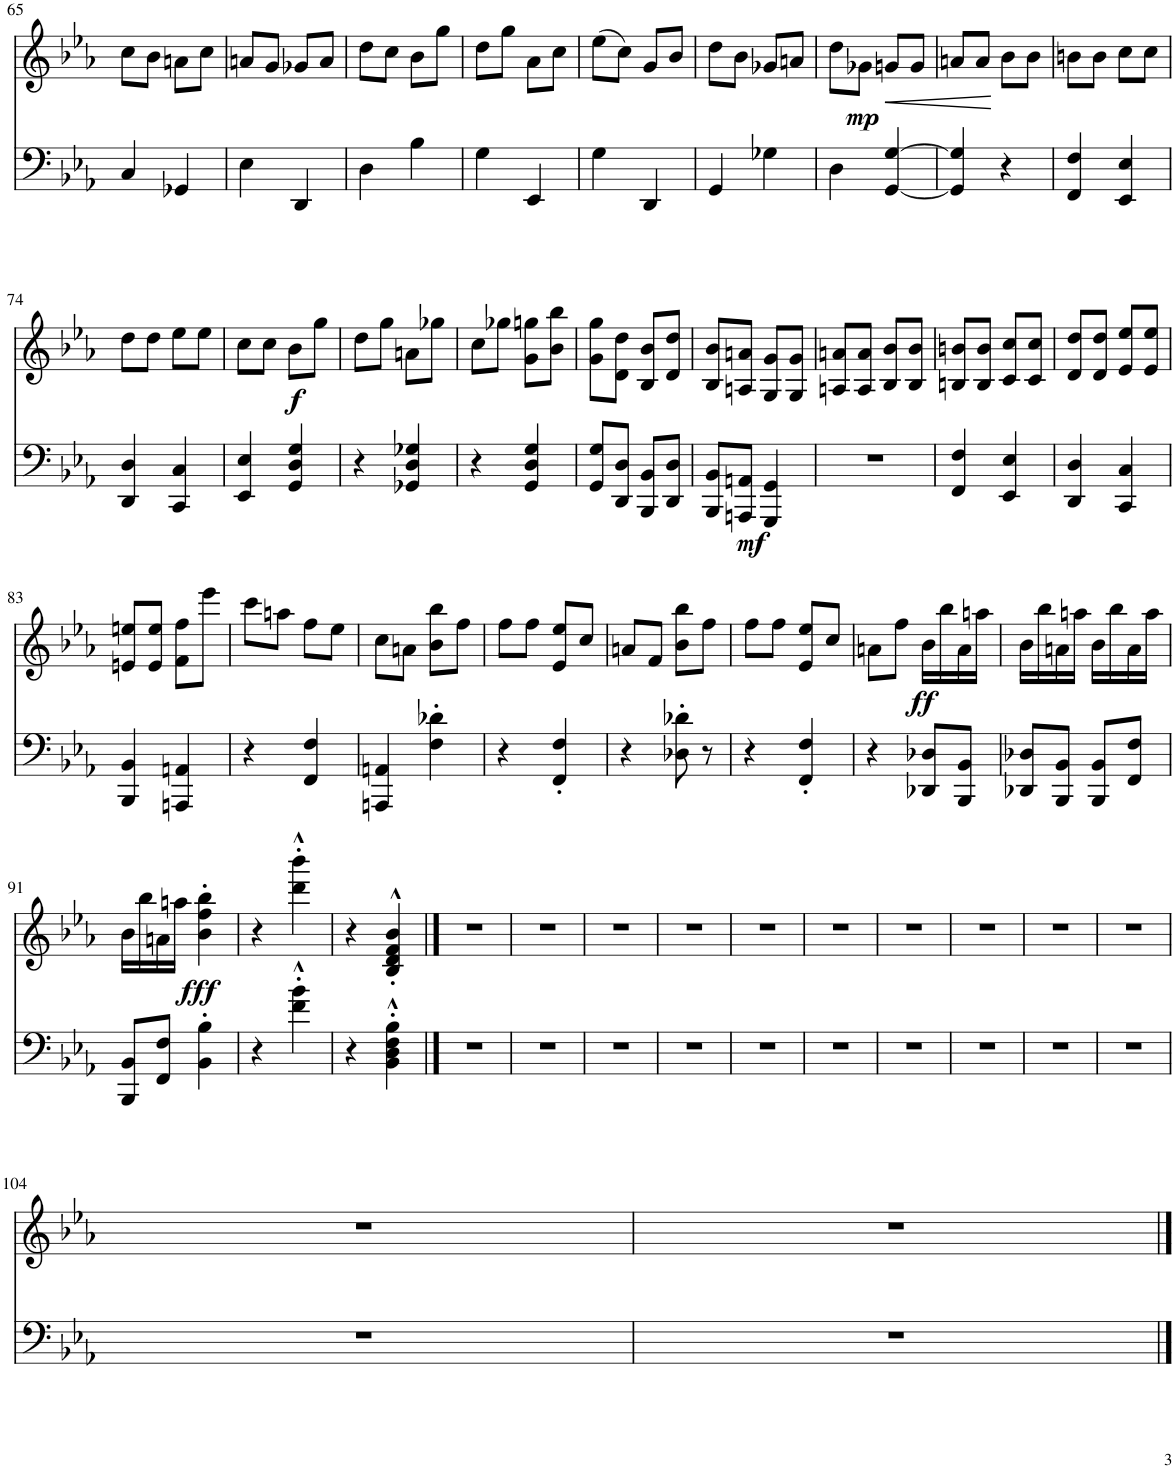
**kern	**kern	**dynam
*part1	*part1	*part1
*staff2	*staff1	*staff1/2
*I"Piano	*	*
*I'Pno.	*	*
!!LO:PB:g=z
*clefF4	*clefG2	*
*k[b-e-a-]	*k[b-e-a-]	*
*M2/4	*M2/4	*
=65	=65	=65
4C/	8cc\L	.
.	8b-\J	.
4GG-X/	8an\L	.
.	8cc\J	.
=66	=66	=66
4E-\	8an/L	.
.	8g/J	.
4DD/	8g-X/L	.
.	8a/J	.
=67	=67	=67
4D\	8dd\L	.
.	8cc\J	.
4B-\	8b-\L	.
.	8gg\J	.
=68	=68	=68
4G\	8dd\L	.
.	8gg\J	.
4EE-/	8a-\L	.
.	8cc\J	.
=69	=69	=69
4G\	(8ee-\L	.
.	8cc\J)	.
4DD/	8g/L	.
.	8b-/J	.
=70	=70	=70
4GG/	8dd\L	.
.	8b-\J	.
4G-X\	8g-X/L	.
.	8an/J	.
=71	=71	=71
4D\	8dd\L	.
!	!	!LO:DY:b
.	8g-X\J	mp
!	!	!LO:HP:b
[4GG/ [4G/	8gn/L	<
.	8g/J	.
=72	=72	=72
4GG/] 4G/]	8an/L	.
.	8a/J	.
4r	8b-\L	[
.	8b-\J	.
=73	=73	=73
4FF/ 4F/	8bn\L	.
.	8b\J	.
4EE-/ 4E-/	8cc\L	.
.	8cc\J	.
!!LO:LB:g=z
=74	=74	=74
4DD/ 4D/	8dd\L	.
.	8dd\J	.
4CC/ 4C/	8ee-\L	.
.	8ee-\J	.
=75	=75	=75
4EE-/ 4E-/	8cc\L	.
.	8cc\J	.
!	!	!LO:DY:b
4GG/ 4D/ 4G/	8b-\L	f
.	8gg\J	.
=76	=76	=76
4r	8dd\L	.
.	8gg\J	.
4GG-X/ 4D/ 4G-X/	8an\L	.
.	8gg-X\J	.
=77	=77	=77
4r	8cc\L	.
.	8gg-X\J	.
4GG/ 4D/ 4G/	8g\ 8ggn\L	.
.	8b-\ 8bb-\J	.
=78	=78	=78
8GG/ 8G/L	8g\ 8gg\L	.
8DD/ 8D/J	8d\ 8dd\J	.
8BBB-/ 8BB-/L	8B-/ 8b-/L	.
8DD/ 8D/J	8d/ 8dd/J	.
=79	=79	=79
8BBB-/ 8BB-/L	8B-/ 8b-/L	.
!	!	!LO:DY:b=2
8AAAn/ 8AAn/J	8An/ 8an/J	mf
4GGG/ 4GG/	8G/ 8g/L	.
.	8G/ 8g/J	.
=80	=80	=80
2r	8An/ 8an/L	.
.	8A/ 8a/J	.
.	8B-/ 8b-/L	.
.	8B-/ 8b-/J	.
=81	=81	=81
4FF/ 4F/	8Bn/ 8bn/L	.
.	8B/ 8b/J	.
4EE-/ 4E-/	8c/ 8cc/L	.
.	8c/ 8cc/J	.
=82	=82	=82
4DD/ 4D/	8d/ 8dd/L	.
.	8d/ 8dd/J	.
4CC/ 4C/	8e-/ 8ee-/L	.
.	8e-/ 8ee-/J	.
!!LO:LB:g=z
=83	=83	=83
4BBB-/ 4BB-/	8en/ 8een/L	.
.	8e/ 8ee/J	.
4AAAn/ 4AAn/	8f\ 8ff\L	.
.	8eee-\J	.
=84	=84	=84
4r	8ccc\L	.
.	8aan\J	.
4FF/ 4F/	8ff\L	.
.	8ee-\J	.
=85	=85	=85
4AAAn/ 4AAn/	8cc\L	.
.	8an\J	.
4F\' 4d-X\'	8b-\ 8bb-\L	.
.	8ff\J	.
=86	=86	=86
4r	8ff\L	.
.	8ff\J	.
4FF/' 4F/'	8e-/ 8ee-/L	.
.	8cc/J	.
=87	=87	=87
4r	8an/L	.
.	8f/J	.
8D-X\' 8d-X\'	8b-\ 8bb-\L	.
8r	8ff\J	.
=88	=88	=88
4r	8ff\L	.
.	8ff\J	.
4FF/' 4F/'	8e-/ 8ee-/L	.
.	8cc/J	.
=89	=89	=89
4r	8an\L	.
.	8ff\J	.
!	!	!LO:DY:b
8DD-X/ 8D-X/L	16b-\LL	ff
.	16bb-\	.
8BBB-/ 8BB-/J	16a\	.
.	16aan\JJ	.
=90	=90	=90
8DD-X/ 8D-X/L	16b-\LL	.
.	16bb-\	.
8BBB-/ 8BB-/J	16an\	.
.	16aan\JJ	.
8BBB-/ 8BB-/L	16b-\LL	.
.	16bb-\	.
8FF/ 8F/J	16a\	.
.	16aa\JJ	.
!!LO:LB:g=z
=91	=91	=91
8BBB-/ 8BB-/L	16b-\LL	.
.	16bb-\	.
8FF/ 8F/J	16an\	.
.	16aan\JJ	.
!	!	!LO:DY:b
4BB-\' 4B-\'	4b-\' 4ff\' 4bb-\'	fff
=92	=92	=92
4r	4r	.
4f\'^^ 4b-\'^^	4ddd\'^^ 4bbb-\'^^	.
=93	=93	=93
4r	4r	.
4BB-\'^^ 4D\'^^ 4F\'^^ 4B-\'^^	4B-/'^^ 4d/'^^ 4f/'^^ 4b-/'^^	.
==94	==94	==94
2r	2r	.
=95	=95	=95
2r	2r	.
=96	=96	=96
2r	2r	.
=97	=97	=97
2r	2r	.
=98	=98	=98
2r	2r	.
=99	=99	=99
2r	2r	.
=100	=100	=100
2r	2r	.
=101	=101	=101
2r	2r	.
=102	=102	=102
2r	2r	.
=103	=103	=103
2r	2r	.
!!LO:LB:g=z
=104	=104	=104
2r	2r	.
=105	=105	=105
2r	2r	.
==	==	==
*-	*-	*-
